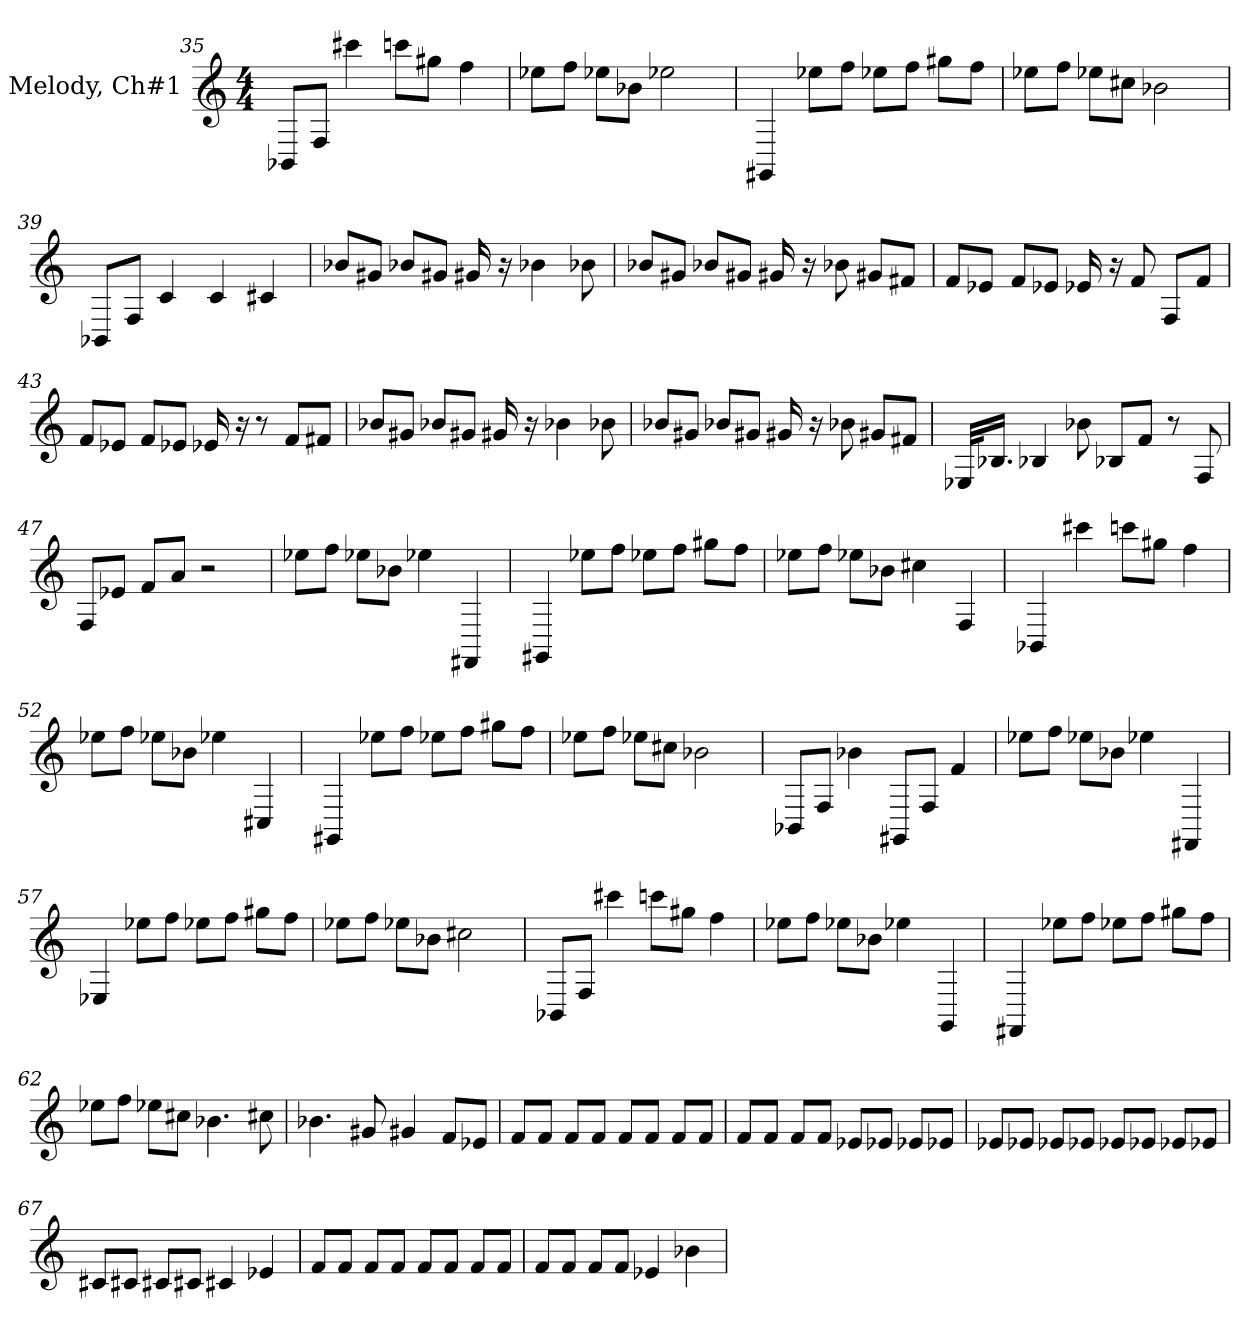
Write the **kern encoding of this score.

**kern
*part1
*staff1
*I"Melody, Ch#1
*M4/4
=35
8BB-XL
8FJ
4ccc#X
8cccL
8gg#XJ
4ff
=36
8ee-XL
8ffJ
8ee-XL
8b-XJ
2ee-X
=37
4GG#X
8ee-XL
8ffJ
8ee-XL
8ffJ
8gg#XL
8ffJ
=38
8ee-XL
8ffJ
8ee-XL
8cc#XJ
2b-X
=39
8BB-XL
8FJ
4c
4c
4c#X
=40
8b-XL
8g#XJ
8b-XL
8g#XJ
16g#X
16r
4b-X
8b-X
=41
8b-XL
8g#XJ
8b-XL
8g#XJ
16g#X
16r
8b-X
8g#XL
8f#XJ
=42
8fL
8e-XJ
8fL
8e-XJ
16e-X
16r
8f
8FL
8fJ
=43
8fL
8e-XJ
8fL
8e-XJ
16e-X
16r
8r
8fL
8f#XJ
=44
8b-XL
8g#XJ
8b-XL
8g#XJ
16g#X
16r
4b-X
8b-X
=45
8b-XL
8g#XJ
8b-XL
8g#XJ
16g#X
16r
8b-X
8g#XL
8f#XJ
=46
32E-XKLL
16.B-XJJ
4B-X
8b-X
8B-XL
8fJ
8r
8F
=47
8FL
8e-XJ
8fL
8aJ
2r
=48
8ee-XL
8ffJ
8ee-XL
8b-XJ
4ee-X
4FF#X
=49
4GG#X
8ee-XL
8ffJ
8ee-XL
8ffJ
8gg#XL
8ffJ
=50
8ee-XL
8ffJ
8ee-XL
8b-XJ
4cc#X
4F
=51
4BB-X
4ccc#X
8cccL
8gg#XJ
4ff
=52
8ee-XL
8ffJ
8ee-XL
8b-XJ
4ee-X
4C#X
=53
4GG#X
8ee-XL
8ffJ
8ee-XL
8ffJ
8gg#XL
8ffJ
=54
8ee-XL
8ffJ
8ee-XL
8cc#XJ
2b-X
=55
8BB-XL
8FJ
4b-X
8GG#XL
8FJ
4f
=56
8ee-XL
8ffJ
8ee-XL
8b-XJ
4ee-X
4FF#X
=57
4E-X
8ee-XL
8ffJ
8ee-XL
8ffJ
8gg#XL
8ffJ
=58
8ee-XL
8ffJ
8ee-XL
8b-XJ
2cc#X
=59
8BB-XL
8FJ
4ccc#X
8cccL
8gg#XJ
4ff
=60
8ee-XL
8ffJ
8ee-XL
8b-XJ
4ee-X
4GG
=61
4FF#X
8ee-XL
8ffJ
8ee-XL
8ffJ
8gg#XL
8ffJ
=62
8ee-XL
8ffJ
8ee-XL
8cc#XJ
4.b-X
8cc#X
=63
4.b-X
8g#X
4g#X
8fL
8e-XJ
=64
8fL
8fJ
8fL
8fJ
8fL
8fJ
8fL
8fJ
=65
8fL
8fJ
8fL
8fJ
8e-XL
8e-XJ
8e-XL
8e-XJ
=66
8e-XL
8e-XJ
8e-XL
8e-XJ
8e-XL
8e-XJ
8e-XL
8e-XJ
=67
8c#XL
8c#XJ
8c#XL
8c#XJ
4c#X
4e-X
=68
8fL
8fJ
8fL
8fJ
8fL
8fJ
8fL
8fJ
=69
8fL
8fJ
8fL
8fJ
4e-X
4b-X
=
*-
